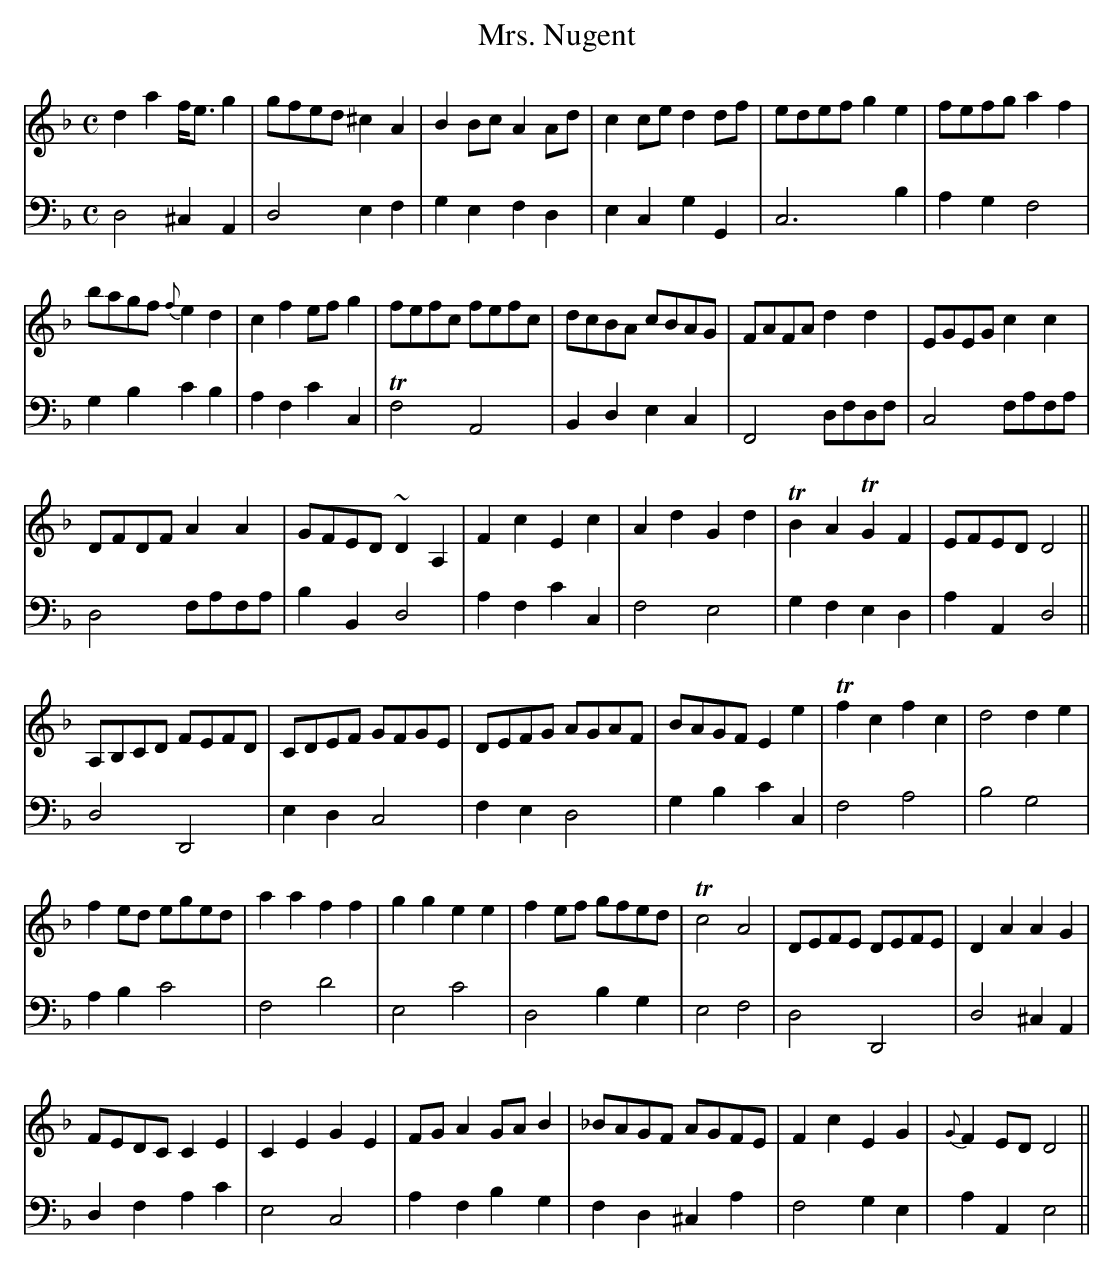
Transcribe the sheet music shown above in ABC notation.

X:1
T:Mrs. Nugent
M:C
L:1/8
K:Dmin
V:1
d2 a2 f<eg2|gfed ^c2A2|B2 Bc A2Ad|c2 ce d2df|edef g2e2|fefg a2f2|
bagf {f}e2d2|c2f2ef g2|fefc fefc|dcBA cBAG|FAFA d2d2|EGEG c2c2|
DFDF A2A2|GFED ~D2A,2|F2c2E2c2|A2d2G2d2|TB2A2TG2F2|EFED D4||
A,B,CD FEFD|CDEF GFGE|DEFG AGAF|BAGF E2e2|Tf2c2f2c2|d4 d2e2|
f2 ed eged|a2a2f2f2|g2g2e2e2|f2 ef gfed|Tc4A4|DEFE DEFE|D2A2A2G2|
FEDC C2E2|C2E2G2E2|FGA2 GA B2|_BAGF AGFE|F2c2E2G2|{G}F2 ED D4||
V:2 clef = bass
D,4^C,2A,,2|D,4E,2F,2|G,2E,2F,2D,2|E,2C,2G,2G,,2|C,6 B,2|A,2G,2F,4|
G,2B,2C2B,2|A,2F,2C2C,2|TF,4 A,,4|B,,2D,2E,2C,2|F,,4 D,F,D,F,|C,4 F,A,F,A,|
D,4 F,A,F,A,|B,2B,,2D,4|A,2F,2C2C,2|F,4E,4|G,2F,2E,2D,2|A,2A,,2 D,4||
D,4D,,4|E,2D,2C,4|F,2E,2D,4|G,2B,2C2C,2|F,4A,4|B,4G,4|
A,2B,2C4|F,4D4|E,4C4|D,4B,2G,2|E,4F,4|D,4D,,4|D,4^C,2A,,2|
D,2F,2A,2C2|E,4C,4|A,2F,2B,2G,2|F,2D,2^C,2A,2|F,4 G,2E,2|A,2A,,2 E,4||
